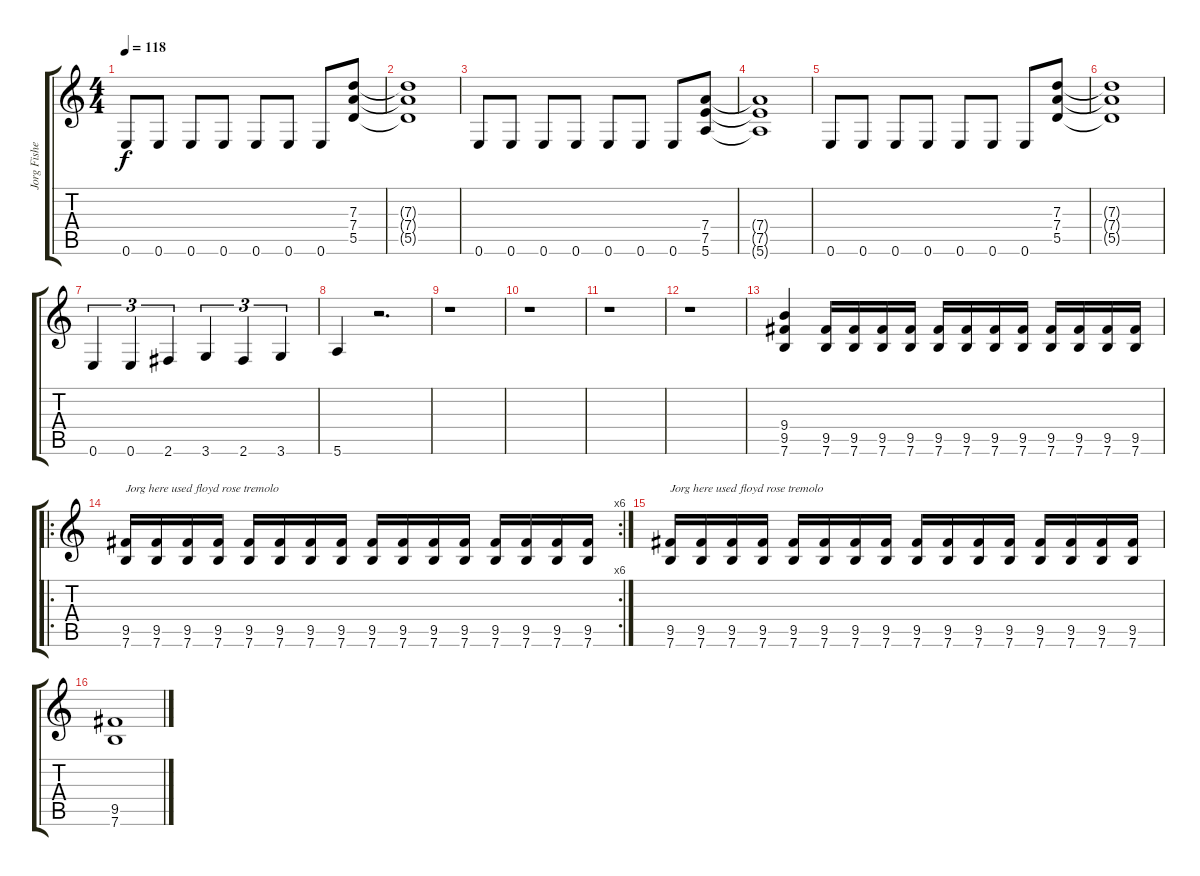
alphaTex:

\track ("Jorg Fisher" "Jorg Fishe") {instrument distortionguitar}
\staff {score tabs}
\tuning (E4 B3 G3 D3 A2 E2) {hide}
\ts (4 4)
\tempo 118
\clef g2
\ks c
0.6.8{dy f} 0.6.8 0.6.8 0.6.8 0.6.8 0.6.8 0.6.8 (7.3 7.4 5.5).8 |
(7.3{t} 7.4{t} 5.5{t}).1 |
0.6.8 0.6.8 0.6.8 0.6.8 0.6.8 0.6.8 0.6.8 (7.4 7.5 5.6).8 |
(7.4{t} 7.5{t} 5.6{t}).1 |
0.6.8 0.6.8 0.6.8 0.6.8 0.6.8 0.6.8 0.6.8 (7.3 7.4 5.5).8 |
(7.3{t} 7.4{t} 5.5{t}).1 |
0.6.4{tu (3 2)} 0.6.4{tu (3 2)} 2.6.4{tu (3 2)} 3.6.4{tu (3 2)} 2.6.4{tu (3 2)} 3.6.4{tu (3 2)} |
5.6.4 r.2{d} |
r.1 |
r.1 |
r.1 |
r.1 |
(9.4 9.5 7.6).4 (9.5 7.6).16 (9.5 7.6).16 (9.5 7.6).16 (9.5 7.6).16 (9.5 7.6).16 (9.5 7.6).16 (9.5 7.6).16 (9.5 7.6).16 (9.5 7.6).16 (9.5 7.6).16 (9.5 7.6).16 (9.5 7.6).16 |
\ro
\rc 6
(9.5 7.6).16{txt "Jorg here used floyd rose tremolo"} (9.5 7.6).16 (9.5 7.6).16 (9.5 7.6).16 (9.5 7.6).16 (9.5 7.6).16 (9.5 7.6).16 (9.5 7.6).16 (9.5 7.6).16 (9.5 7.6).16 (9.5 7.6).16 (9.5 7.6).16 (9.5 7.6).16 (9.5 7.6).16 (9.5 7.6).16 (9.5 7.6).16 |
(9.5 7.6).16{txt "Jorg here used floyd rose tremolo"} (9.5 7.6).16 (9.5 7.6).16 (9.5 7.6).16 (9.5 7.6).16 (9.5 7.6).16 (9.5 7.6).16 (9.5 7.6).16 (9.5 7.6).16 (9.5 7.6).16 (9.5 7.6).16 (9.5 7.6).16 (9.5 7.6).16 (9.5 7.6).16 (9.5 7.6).16 (9.5 7.6).16 |
(9.5 7.6).1
